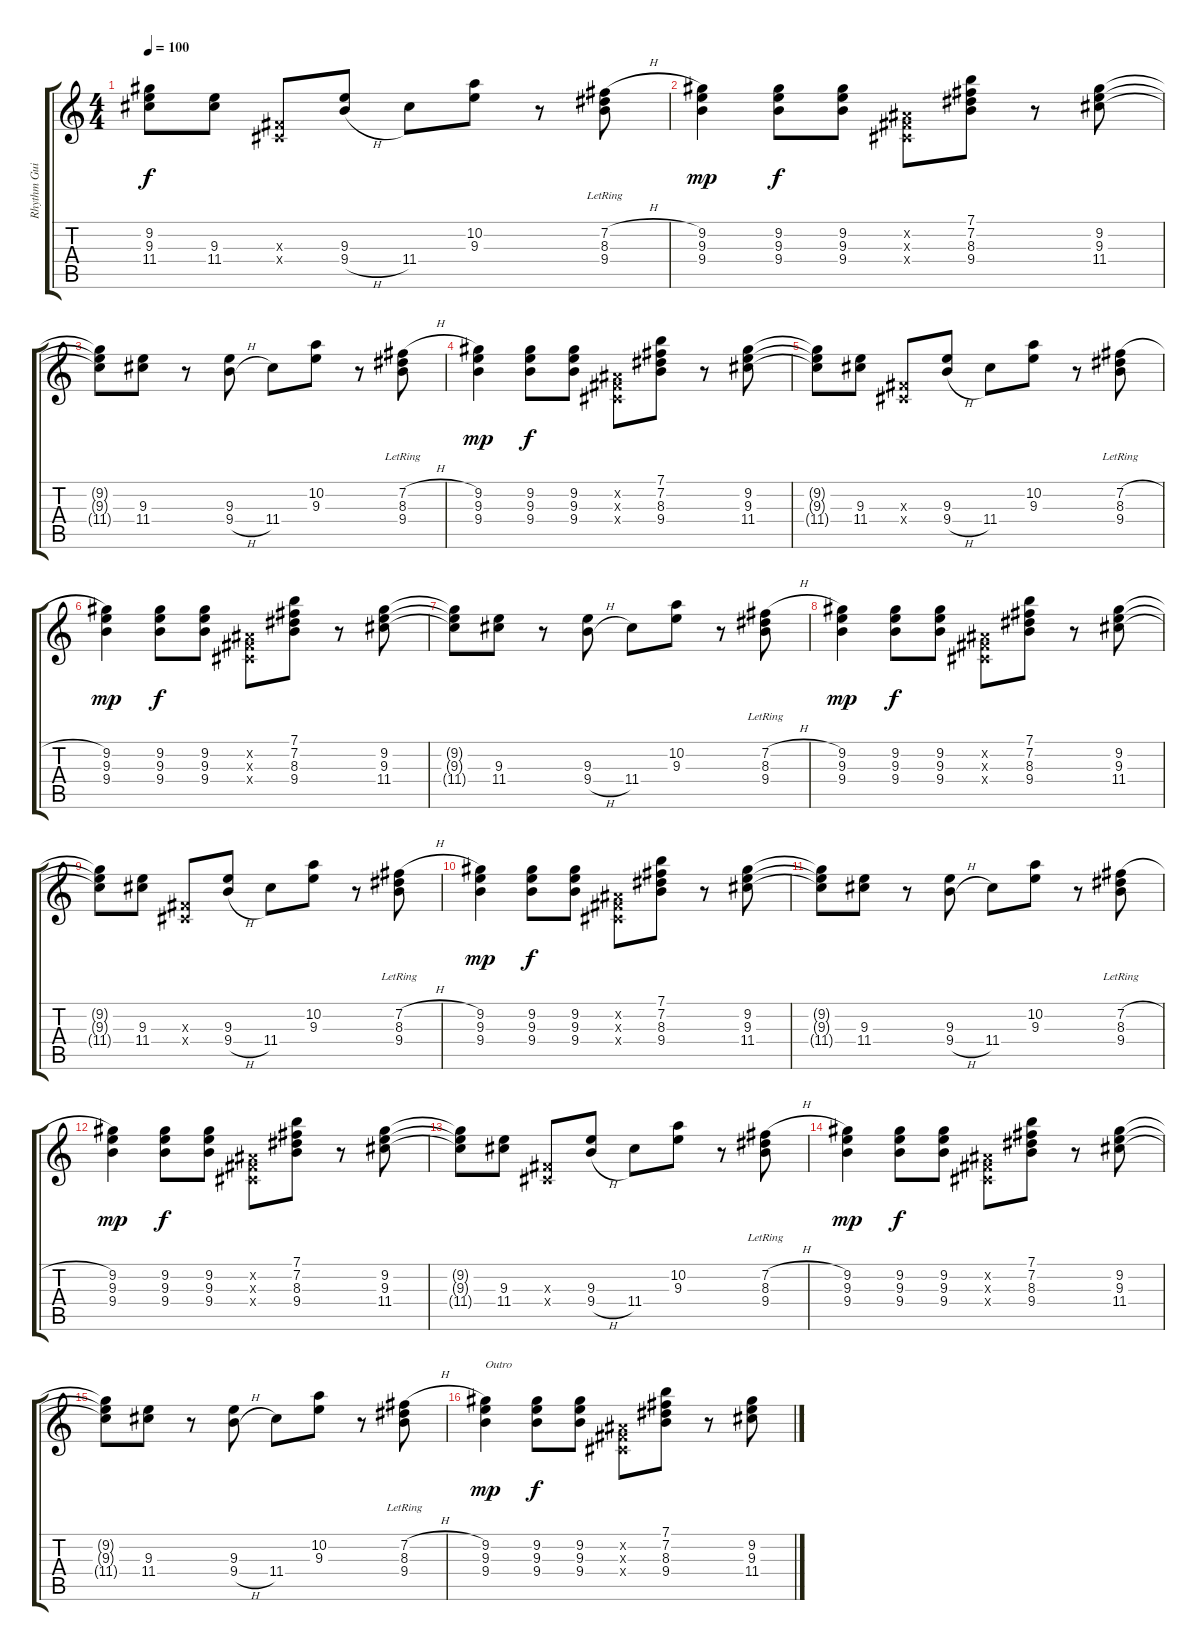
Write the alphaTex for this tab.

\track ("Rhythm Guitar" "Rhythm Gui") {instrument electricguitarjazz}
\staff {score tabs}
\tuning (E4 B3 G3 D3 A2 E2) {hide}
\ts (4 4)
\tempo 100
\clef g2
\ks c
(9.2{t} 9.3{t} 11.4{t}).8{dy f} (9.3 11.4).8 (-1.3{x} -1.4{x}).8 (9.3 9.4{h}).8 11.4.8 (10.2 9.3).8 r.8 (7.2{h} 8.3 9.4{lr}).8 |
(9.2 9.3 9.4).4{dy mp} (9.2 9.3 9.4).8{dy f} (9.2 9.3 9.4).8 (-1.2{x} -1.3{x} -1.4{x}).8 (7.1 7.2 8.3 9.4).8 r.8 (9.2 9.3 11.4).8 |
(9.2{t} 9.3{t} 11.4{t}).8 (9.3 11.4).8 r.8 (9.3 9.4{h}).8 11.4.8 (10.2 9.3).8 r.8 (7.2{h} 8.3 9.4{lr}).8 |
(9.2 9.3 9.4).4{dy mp} (9.2 9.3 9.4).8{dy f} (9.2 9.3 9.4).8 (-1.2{x} -1.3{x} -1.4{x}).8 (7.1 7.2 8.3 9.4).8 r.8 (9.2 9.3 11.4).8 |
(9.2{t} 9.3{t} 11.4{t}).8 (9.3 11.4).8 (-1.3{x} -1.4{x}).8 (9.3 9.4{h}).8 11.4.8 (10.2 9.3).8 r.8 (7.2{h} 8.3 9.4{lr}).8 |
(9.2 9.3 9.4).4{dy mp} (9.2 9.3 9.4).8{dy f} (9.2 9.3 9.4).8 (-1.2{x} -1.3{x} -1.4{x}).8 (7.1 7.2 8.3 9.4).8 r.8 (9.2 9.3 11.4).8 |
(9.2{t} 9.3{t} 11.4{t}).8 (9.3 11.4).8 r.8 (9.3 9.4{h}).8 11.4.8 (10.2 9.3).8 r.8 (7.2{h} 8.3 9.4{lr}).8 |
(9.2 9.3 9.4).4{dy mp} (9.2 9.3 9.4).8{dy f} (9.2 9.3 9.4).8 (-1.2{x} -1.3{x} -1.4{x}).8 (7.1 7.2 8.3 9.4).8 r.8 (9.2 9.3 11.4).8 |
(9.2{t} 9.3{t} 11.4{t}).8 (9.3 11.4).8 (-1.3{x} -1.4{x}).8 (9.3 9.4{h}).8 11.4.8 (10.2 9.3).8 r.8 (7.2{h} 8.3 9.4{lr}).8 |
(9.2 9.3 9.4).4{dy mp} (9.2 9.3 9.4).8{dy f} (9.2 9.3 9.4).8 (-1.2{x} -1.3{x} -1.4{x}).8 (7.1 7.2 8.3 9.4).8 r.8 (9.2 9.3 11.4).8 |
(9.2{t} 9.3{t} 11.4{t}).8 (9.3 11.4).8 r.8 (9.3 9.4{h}).8 11.4.8 (10.2 9.3).8 r.8 (7.2{h} 8.3 9.4{lr}).8 |
(9.2 9.3 9.4).4{dy mp} (9.2 9.3 9.4).8{dy f} (9.2 9.3 9.4).8 (-1.2{x} -1.3{x} -1.4{x}).8 (7.1 7.2 8.3 9.4).8 r.8 (9.2 9.3 11.4).8 |
(9.2{t} 9.3{t} 11.4{t}).8 (9.3 11.4).8 (-1.3{x} -1.4{x}).8 (9.3 9.4{h}).8 11.4.8 (10.2 9.3).8 r.8 (7.2{h} 8.3 9.4{lr}).8 |
(9.2 9.3 9.4).4{dy mp} (9.2 9.3 9.4).8{dy f} (9.2 9.3 9.4).8 (-1.2{x} -1.3{x} -1.4{x}).8 (7.1 7.2 8.3 9.4).8 r.8 (9.2 9.3 11.4).8 |
(9.2{t} 9.3{t} 11.4{t}).8 (9.3 11.4).8 r.8 (9.3 9.4{h}).8 11.4.8 (10.2 9.3).8 r.8 (7.2{h} 8.3 9.4{lr}).8 |
(9.2 9.3 9.4).4{txt "Outro" dy mp} (9.2 9.3 9.4).8{dy f} (9.2 9.3 9.4).8 (-1.2{x} -1.3{x} -1.4{x}).8 (7.1 7.2 8.3 9.4).8 r.8 (9.2 9.3 11.4).8
